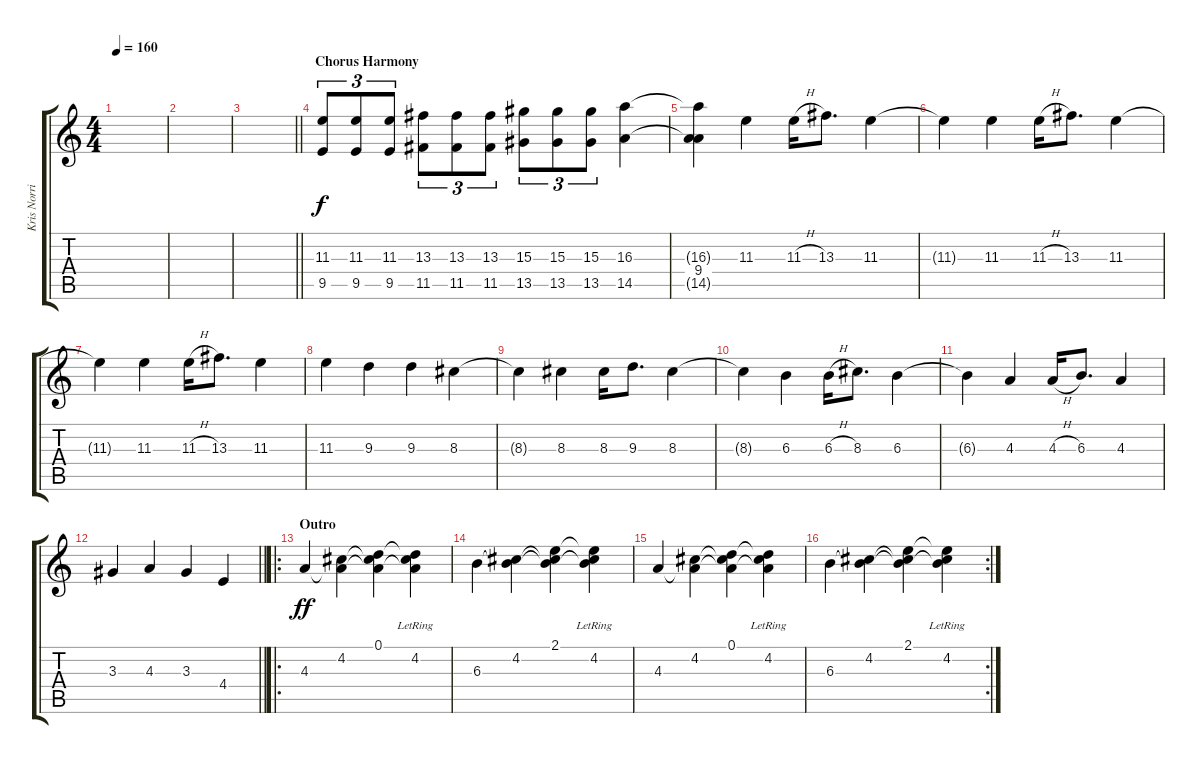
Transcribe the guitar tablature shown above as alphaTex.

\track ("Kris Norris" "Kris Norri") {instrument distortionguitar}
\staff {score tabs}
\tuning (D4 A3 F3 C3 G2 D2) {hide}
\ts (4 4)
\tempo 160
\clef g2
\ks c
|
|
\barLineRight lightlight
|
\section ("" "Chorus Harmony")
(11.3 9.5).8{tu (3 2) volume 12} (11.3 9.5).8{tu (3 2)} (11.3 9.5).8{tu (3 2)} (13.3 11.5).8{tu (3 2)} (13.3 11.5).8{tu (3 2)} (13.3 11.5).8{tu (3 2)} (15.3 13.5).8{tu (3 2)} (15.3 13.5).8{tu (3 2)} (15.3 13.5).8{tu (3 2)} (16.3 14.5).4 |
(16.3{t} 9.4 14.5{t}).4 11.3.4 11.3{h}.16 13.3.8{d} 11.3.4 |
11.3{t}.4 11.3.4 11.3{h}.16 13.3.8{d} 11.3.4 |
11.3{t}.4 11.3.4 11.3{h}.16 13.3.8{d} 11.3.4 |
11.3.4 9.3.4 9.3.4 8.3.4 |
8.3{t}.4 8.3.4 8.3.16 9.3.8{d} 8.3.4 |
8.3{t}.4 6.3.4 6.3{h}.16 8.3.8{d} 6.3.4 |
6.3{t}.4 4.3.4 4.3{h}.16 6.3.8{d} 4.3.4 |
\barLineRight lightlight
3.3.4 4.3.4 3.3.4 4.4.4 |
\ro
\section ("" "Outro")
4.3.4{dy ff} (4.2 4.3{t}).4 (0.1 4.2{t} 4.3{t}).4 (0.1{t} 4.2{lr} 4.3{t}).4 |
6.3.4 (4.2 6.3{t}).4 (2.1 4.2{t} 6.3{t}).4 (2.1{t} 4.2{lr} 6.3{t}).4 |
4.3.4 (4.2 4.3{t}).4 (0.1 4.2{t} 4.3{t}).4 (0.1{t} 4.2{lr} 4.3{t}).4 |
\rc 2
6.3.4 (4.2 6.3{t}).4 (2.1 4.2{t} 6.3{t}).4 (2.1{t} 4.2{lr} 6.3{t}).4
